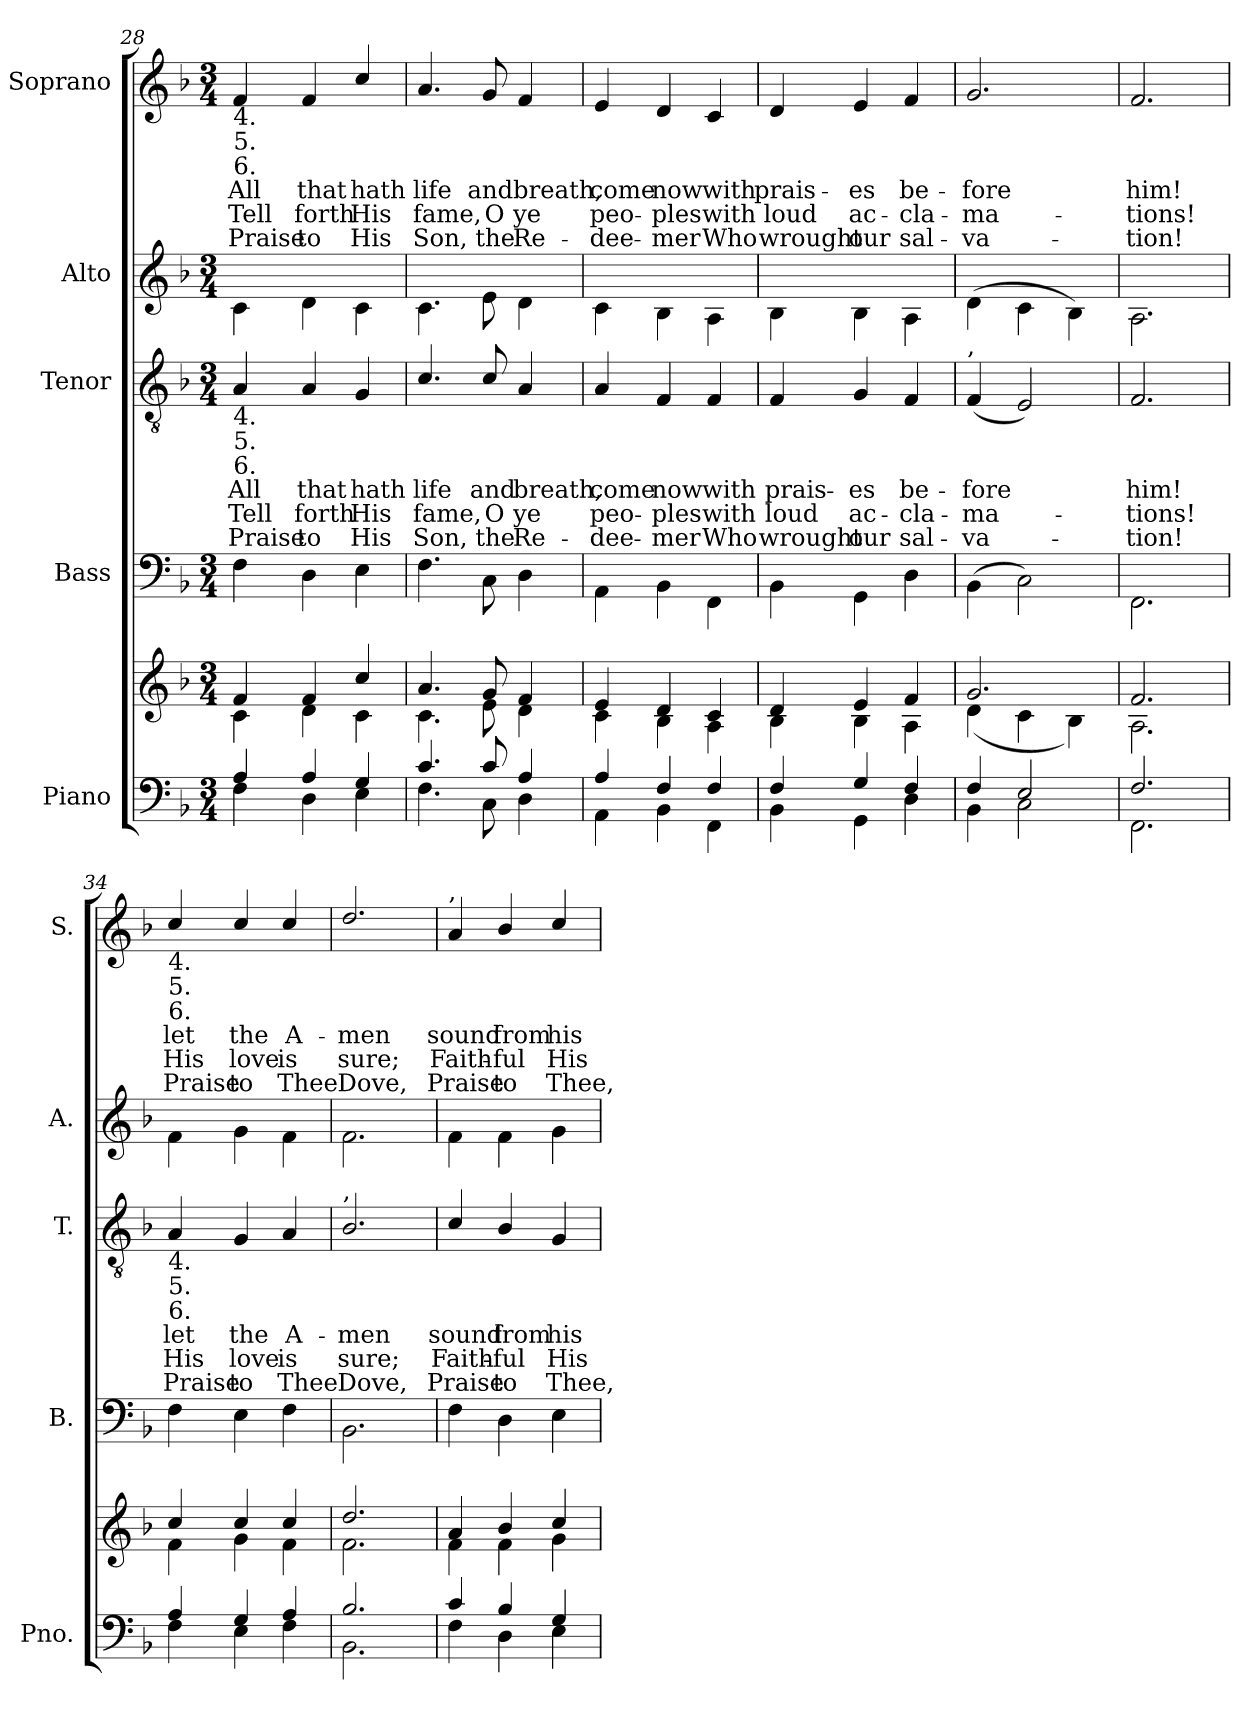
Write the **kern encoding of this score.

**kern	**kern	**kern	**kern	**text	**text	**text	**kern	**kern	**text	**text	**text
*part5	*part5	*part4	*part3	*part3	*part3	*part3	*part2	*part1	*part1	*part1	*part1
*staff6	*staff5	*staff4	*staff3	*staff3	*staff3	*staff3	*staff2	*staff1	*staff1	*staff1	*staff1
*I"Piano	*	*I"Bass	*I"Tenor	*	*	*	*I"Alto	*I"Soprano	*	*	*
*I'Pno.	*	*I'B.	*I'T.	*	*	*	*I'A.	*I'S.	*	*	*
!!LO:LB:g=z
*clefF4	*clefG2	*clefF4	*clefGv2	*	*	*	*clefG2	*clefG2	*	*	*
*k[b-]	*k[b-]	*k[b-]	*k[b-]	*	*	*	*k[b-]	*k[b-]	*	*	*
*F:	*F:	*F:	*F:	*	*	*	*F:	*F:	*	*	*
*M3/4	*M3/4	*M3/4	*M3/4	*	*	*	*M3/4	*M3/4	*	*	*
=28	=28	=28	=28	=28	=28	=28	=28	=28	=28	=28	=28
*^	*^	*	*	*	*	*	*	*	*	*	*
!	!	!	!	!	!	!	!	!	!	!LO:TX:b:t=4.	!	!	!
!	!	!	!	!	!	!	!	!	!	!LO:TX:b:t=5.	!	!	!
!	!	!	!	!	!	!	!	!	!	!LO:TX:b:t=6.	!	!	!
!	!	!	!	!	!LO:TX:b:t=4.	!	!	!	!	!	!	!	!
!	!	!	!	!	!LO:TX:b:t=5.	!	!	!	!	!	!	!	!
!	!	!	!	!	!LO:TX:b:t=6.	!	!	!	!	!	!	!	!
!	!	!	!	!	!	!LO:LY:b	!LO:LY:b	!LO:LY:b	!	!	!LO:LY:b	!LO:LY:b	!LO:LY:b
4A/	4F\	4f/	4c\	4F\	4A/	-All	Tell	Praise	4c\	4f/	-All	Tell	Praise
!	!	!	!	!	!	!LO:LY:b	!LO:LY:b	!LO:LY:b	!	!	!LO:LY:b	!LO:LY:b	!LO:LY:b
4A/	4D\	4f/	4d\	4D\	4A/	that	forth	to	4d\	4f/	that	forth	to
!	!	!	!	!	!	!LO:LY:b	!LO:LY:b	!LO:LY:b	!	!	!LO:LY:b	!LO:LY:b	!LO:LY:b
4G/	4E\	4cc/	4c\	4E\	4G/	hath	His	His	4c\	4cc/	hath	His	His
=29	=29	=29	=29	=29	=29	=29	=29	=29	=29	=29	=29	=29	=29
!	!	!	!	!	!	!LO:LY:b	!LO:LY:b	!LO:LY:b	!	!	!LO:LY:b	!LO:LY:b	!LO:LY:b
4.c/	4.F\	4.a/	4.c\	4.F\	4.c/	-life	fame,	Son,	4.c\	4.a/	-life	fame,	Son,
!	!	!	!	!	!	!LO:LY:b	!LO:LY:b	!LO:LY:b	!	!	!LO:LY:b	!LO:LY:b	!LO:LY:b
8c/	8C\	8g/	8e\	8C\	8c/	and	O	the	8e\	8g/	and	O	the
!	!	!	!	!	!	!LO:LY:b	!LO:LY:b	!LO:LY:b	!	!	!LO:LY:b	!LO:LY:b	!LO:LY:b
4A/	4D\	4f/	4d\	4D\	4A/	breath,	ye	Re-	4d\	4f/	breath,	ye	Re-
=30	=30	=30	=30	=30	=30	=30	=30	=30	=30	=30	=30	=30	=30
!	!	!	!	!	!	!LO:LY:b	!LO:LY:b	!LO:LY:b	!	!	!LO:LY:b	!LO:LY:b	!LO:LY:b
4A/	4AA\	4e/	4c\	4AA\	4A/	-come	peo-	-dee-	4c\	4e/	-come	peo-	-dee-
!	!	!	!	!	!	!LO:LY:b	!LO:LY:b	!LO:LY:b	!	!	!LO:LY:b	!LO:LY:b	!LO:LY:b
4F/	4BB-\	4d/	4B-\	4BB-\	4F/	now	-ples	-mer	4B-\	4d/	now	-ples	-mer
!	!	!	!	!	!	!LO:LY:b	!LO:LY:b	!LO:LY:b	!	!	!LO:LY:b	!LO:LY:b	!LO:LY:b
4F/	4FF\	4c/	4A\	4FF\	4F/	with	with	Who	4A\	4c/	with	with	Who
=31	=31	=31	=31	=31	=31	=31	=31	=31	=31	=31	=31	=31	=31
!	!	!	!	!	!	!LO:LY:b	!LO:LY:b	!LO:LY:b	!	!	!LO:LY:b	!LO:LY:b	!LO:LY:b
4F/	4BB-\	4d/	4B-\	4BB-\	4F/	-prais-	loud	wrought	4B-\	4d/	-prais-	loud	wrought
!	!	!	!	!	!	!LO:LY:b	!LO:LY:b	!LO:LY:b	!	!	!LO:LY:b	!LO:LY:b	!LO:LY:b
4G/	4GG\	4e/	4B-\	4GG\	4G/	es	ac-	our	4B-\	4e/	es	ac-	our
!	!	!	!	!	!	!LO:LY:b	!LO:LY:b	!LO:LY:b	!	!	!LO:LY:b	!LO:LY:b	!LO:LY:b
4F/	4D\	4f/	4A\	4D\	4F/	-be-	-cla-	sal-	4A\	4f/	-be-	-cla-	sal-
=32	=32	=32	=32	=32	=32	=32	=32	=32	=32	=32	=32	=32	=32
!	!	!	!	!	!LO:TX:a:t=,	!	!	!	!	!	!	!	!
!	!	!	!	!	!	!LO:LY:b	!LO:LY:b	!LO:LY:b	!	!	!LO:LY:b	!LO:LY:b	!LO:LY:b
4F/	4BB-\	2.g/	(<4d\	(<4BB-\	(>4F/	fore	-ma-	-va-	(<4d\	2.g/	fore	-ma-	-va-
2E/	2C\	.	4c\	2C\)	2E/)	.	.	.	4c\	.	.	.	.
.	.	.	4B-\)	.	.	.	.	.	4B-\)	.	.	.	.
=33	=33	=33	=33	=33	=33	=33	=33	=33	=33	=33	=33	=33	=33
!	!	!	!	!	!	!LO:LY:b	!LO:LY:b	!LO:LY:b	!	!	!LO:LY:b	!LO:LY:b	!LO:LY:b
2.F/	2.FF\	2.f/	2.A\	2.FF\	2.F/	him!	-tions!	-tion!	2.A\	2.f/	him!	-tions!	-tion!
!!LO:PB:g=z
=34	=34	=34	=34	=34	=34	=34	=34	=34	=34	=34	=34	=34	=34
!	!	!	!	!	!	!	!	!	!	!LO:TX:b:t=4.	!	!	!
!	!	!	!	!	!	!	!	!	!	!LO:TX:b:t=5.	!	!	!
!	!	!	!	!	!	!	!	!	!	!LO:TX:b:t=6.	!	!	!
!	!	!	!	!	!LO:TX:b:t=4.	!	!	!	!	!	!	!	!
!	!	!	!	!	!LO:TX:b:t=5.	!	!	!	!	!	!	!	!
!	!	!	!	!	!LO:TX:b:t=6.	!	!	!	!	!	!	!	!
!	!	!	!	!	!	!LO:LY:b	!LO:LY:b	!LO:LY:b	!	!	!LO:LY:b	!LO:LY:b	!LO:LY:b
4A/	4F\	4cc/	4f\	4F\	4A/	let	His	Praise	4f\	4cc/	let	His	Praise
!	!	!	!	!	!	!LO:LY:b	!LO:LY:b	!LO:LY:b	!	!	!LO:LY:b	!LO:LY:b	!LO:LY:b
4G/	4E\	4cc/	4g\	4E\	4G/	the	love	to	4g\	4cc/	the	love	to
!	!	!	!	!	!	!LO:LY:b	!LO:LY:b	!LO:LY:b	!	!	!LO:LY:b	!LO:LY:b	!LO:LY:b
4A/	4F\	4cc/	4f\	4F\	4A/	-A-	is	Thee	4f\	4cc/	-A-	is	Thee
=35	=35	=35	=35	=35	=35	=35	=35	=35	=35	=35	=35	=35	=35
!	!	!	!	!	!LO:TX:a:t=,	!	!	!	!	!	!	!	!
!	!	!	!	!	!	!LO:LY:b	!LO:LY:b	!LO:LY:b	!	!	!LO:LY:b	!LO:LY:b	!LO:LY:b
2.B-/	2.BB-\	2.dd/	2.f\	2.BB-\	2.B-/	men	sure;	Dove,	2.f\	2.dd/	men	sure;	Dove,
=36	=36	=36	=36	=36	=36	=36	=36	=36	=36	=36	=36	=36	=36
!	!	!	!	!	!	!	!	!	!	!LO:TX:a:t=,	!	!	!
!	!	!	!	!	!	!LO:LY:b	!LO:LY:b	!LO:LY:b	!	!	!LO:LY:b	!LO:LY:b	!LO:LY:b
4c/	4F\	4a/	4f\	4F\	4c/	sound	Faith-	Praise	4f\	4a/	sound	Faith-	Praise
!	!	!	!	!	!	!LO:LY:b	!LO:LY:b	!LO:LY:b	!	!	!LO:LY:b	!LO:LY:b	!LO:LY:b
4B-/	4D\	4b-/	4f\	4D\	4B-/	from	-ful	to	4f\	4b-/	from	-ful	to
!	!	!	!	!	!	!LO:LY:b	!LO:LY:b	!LO:LY:b	!	!	!LO:LY:b	!LO:LY:b	!LO:LY:b
4G/	4E\	4cc/	4g\	4E\	4G/	-his	His	Thee,	4g\	4cc/	-his	His	Thee,
*v	*v	*	*	*	*	*	*	*	*	*	*	*	*
*	*v	*v	*	*	*	*	*	*	*	*	*	*
=	=	=	=	=	=	=	=	=	=	=	=
*-	*-	*-	*-	*-	*-	*-	*-	*-	*-	*-	*-
